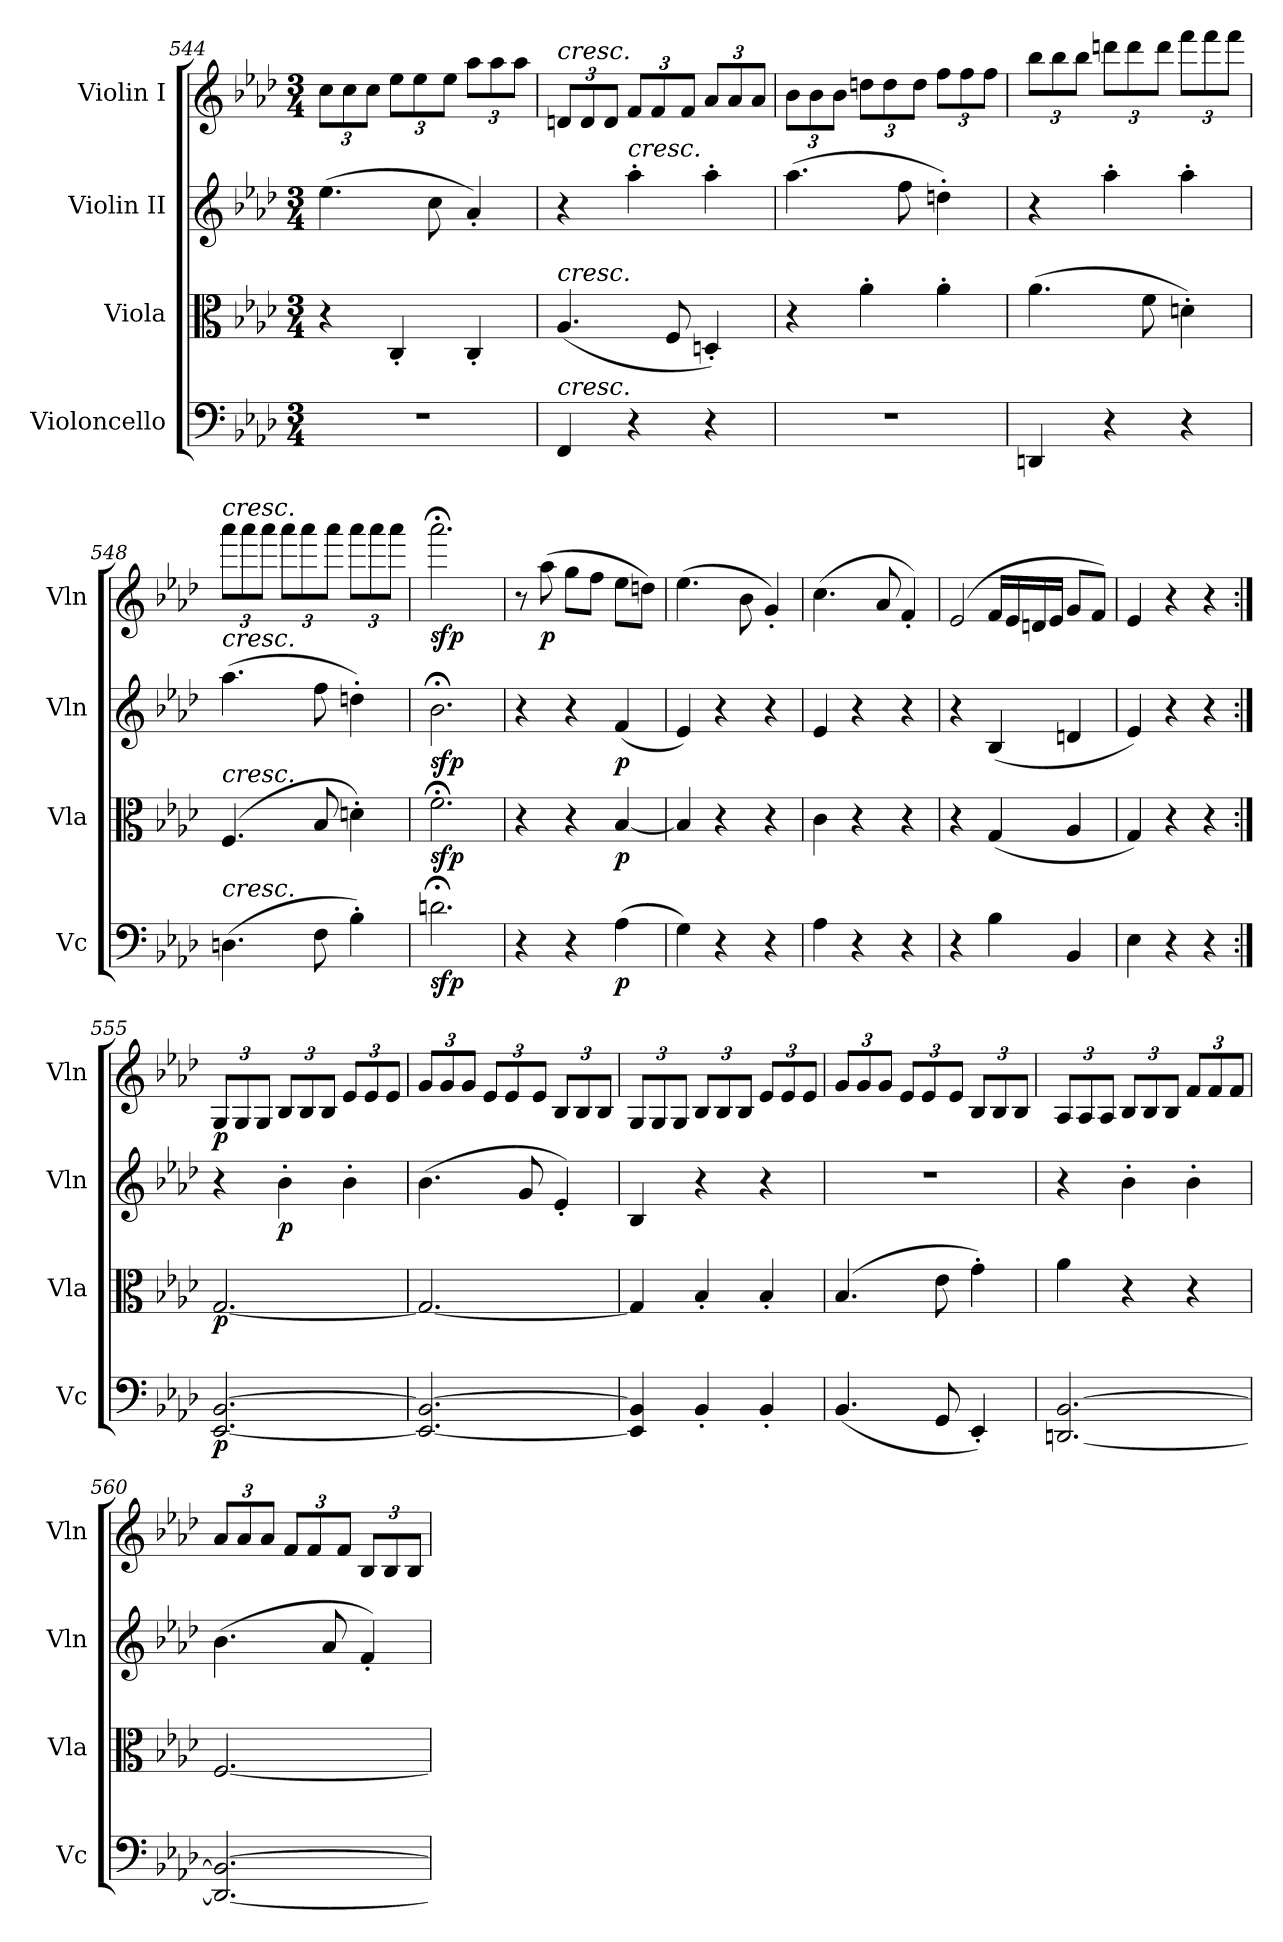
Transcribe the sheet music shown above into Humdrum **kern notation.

**kern	**dynam	**kern	**dynam	**kern	**dynam	**kern	**dynam
*part4	*part4	*part3	*part3	*part2	*part2	*part1	*part1
*staff4	*staff4	*staff3	*staff3	*staff2	*staff2	*staff1	*staff1
*I"Violoncello	*	*I"Viola	*	*I"Violin II	*	*I"Violin I	*
*I'Vc	*	*I'Vla	*	*I'Vln	*	*I'Vln	*
*clefF4	*	*clefC3	*	*clefG2	*	*clefG2	*
*k[b-e-a-d-]	*	*k[b-e-a-d-]	*	*k[b-e-a-d-]	*	*k[b-e-a-d-]	*
*M3/4	*	*M3/4	*	*M3/4	*	*M3/4	*
*	*	*	*	*	*	*Xbrackettup	*
=544	=544	=544	=544	=544	=544	=544	=544
2.r	.	4r	.	(4.ee-\	.	12cc\L	.
.	.	.	.	.	.	12cc\	.
.	.	.	.	.	.	12cc\J	.
.	.	4C'/	.	.	.	12ee-\L	.
.	.	.	.	.	.	12ee-\	.
.	.	.	.	8cc\	.	.	.
.	.	.	.	.	.	12ee-\J	.
.	.	4C'/	.	4a-'/)	.	12aa-\L	.
.	.	.	.	.	.	12aa-\	.
.	.	.	.	.	.	12aa-\J	.
!!LO:LB:g=z
=545	=545	=545	=545	=545	=545	=545	=545
!	!	!	!	!	!	!LO:TX:a:i:t=cresc.	!
!	!	!LO:TX:a:i:t=cresc.	!	!	!	!	!
!LO:TX:a:i:t=cresc.	!	!	!	!	!	!	!
4FF/	.	(4.A-/	.	4r	.	12dn/L	.
.	.	.	.	.	.	12d/	.
.	.	.	.	.	.	12d/J	.
!	!	!	!	!LO:TX:a:i:t=cresc.	!	!	!
4r	.	.	.	4aa-'\	.	12f/L	.
.	.	.	.	.	.	12f/	.
.	.	8F/	.	.	.	.	.
.	.	.	.	.	.	12f/J	.
4r	.	4Dn'/)	.	4aa-'\	.	12a-/L	.
.	.	.	.	.	.	12a-/	.
.	.	.	.	.	.	12a-/J	.
=546	=546	=546	=546	=546	=546	=546	=546
2.r	.	4r	.	(4.aa-\	.	12b-\L	.
.	.	.	.	.	.	12b-\	.
.	.	.	.	.	.	12b-\J	.
.	.	4a-'\	.	.	.	12ddn\L	.
.	.	.	.	.	.	12dd\	.
.	.	.	.	8ff\	.	.	.
.	.	.	.	.	.	12dd\J	.
.	.	4a-'\	.	4ddn'\)	.	12ff\L	.
.	.	.	.	.	.	12ff\	.
.	.	.	.	.	.	12ff\J	.
=547	=547	=547	=547	=547	=547	=547	=547
4DDn/	.	(4.a-\	.	4r	.	12bb-\L	.
.	.	.	.	.	.	12bb-\	.
.	.	.	.	.	.	12bb-\J	.
4r	.	.	.	4aa-'\	.	12dddn\L	.
.	.	.	.	.	.	12ddd\	.
.	.	8f\	.	.	.	.	.
.	.	.	.	.	.	12ddd\J	.
4r	.	4dn'\)	.	4aa-'\	.	12fff\L	.
.	.	.	.	.	.	12fff\	.
.	.	.	.	.	.	12fff\J	.
!!LO:LB:g=z
=548	=548	=548	=548	=548	=548	=548	=548
!	!	!	!	!	!	!LO:TX:a:i:t=cresc.	!
!	!	!	!	!LO:TX:a:i:t=cresc.	!	!	!
!	!	!LO:TX:a:i:t=cresc.	!	!	!	!	!
!LO:TX:a:i:t=cresc.	!	!	!	!	!	!	!
(4.Dn\	.	(4.F/	.	(4.aa-\	.	12aaa-\L	.
.	.	.	.	.	.	12aaa-\	.
.	.	.	.	.	.	12aaa-\J	.
.	.	.	.	.	.	12aaa-\L	.
.	.	.	.	.	.	12aaa-\	.
8F\	.	8B-/	.	8ff\	.	.	.
.	.	.	.	.	.	12aaa-\J	.
4B-'\)	.	4dn'\)	.	4ddn'\)	.	12aaa-\L	.
.	.	.	.	.	.	12aaa-\	.
.	.	.	.	.	.	12aaa-\J	.
=549	=549	=549	=549	=549	=549	=549	=549
!	!LO:DY:b	!	!LO:DY:b	!	!LO:DY:b	!	!LO:DY:b
2.dn;<\	sfp	2.f;<\	sfp	2.b-;<\	sfp	2.aaa-;<\	sfp
=550	=550	=550	=550	=550	=550	=550	=550
4r	.	4r	.	4r	.	8r	.
!	!	!	!	!	!	!	!LO:DY:b
.	.	.	.	.	.	(8aa-\	p
4r	.	4r	.	4r	.	8gg\L	.
.	.	.	.	.	.	8ff\J	.
!	!LO:DY:b	!	!LO:DY:b	!	!LO:DY:b	!	!
(4A-\	p	[4B-/	p	(4f/	p	8ee-\L	.
.	.	.	.	.	.	8ddn\J)	.
=551	=551	=551	=551	=551	=551	=551	=551
4G\)	.	4B-/]	.	4e-/)	.	(4.ee-\	.
4r	.	4r	.	4r	.	.	.
.	.	.	.	.	.	8b-\	.
4r	.	4r	.	4r	.	4g'/)	.
=552	=552	=552	=552	=552	=552	=552	=552
4A-\	.	4c\	.	4e-/	.	(4.cc\	.
4r	.	4r	.	4r	.	.	.
.	.	.	.	.	.	8a-/	.
4r	.	4r	.	4r	.	4f'/)	.
=553	=553	=553	=553	=553	=553	=553	=553
*	*	*	*	*	*	*^	*
4r	.	4r	.	4r	.	(2e-/	4e-yy	.
4B-\	.	(4G/	.	(4B-/	.	.	16f/LL	.
.	.	.	.	.	.	.	16e-/	.
.	.	.	.	.	.	.	16dn/	.
.	.	.	.	.	.	.	16e-/JJ	.
4BB-/	.	4A-/	.	4dn/	.	8g/L	4ryy	.
.	.	.	.	.	.	8f/J)	.	.
*	*	*	*	*	*	*v	*v	*
!!LO:PB:g=z
=554	=554	=554	=554	=554	=554	=554	=554
4E-\	.	4G/)	.	4e-/)	.	4e-/	.
4r	.	4r	.	4r	.	4r	.
4r	.	4r	.	4r	.	4r	.
=555:|!	=555:|!	=555:|!	=555:|!	=555:|!	=555:|!	=555:|!	=555:|!
!	!LO:DY:b	!	!LO:DY:b	!	!	!	!LO:DY:b
[2.EE-/ [2.BB-/	p	[2.G/	p	4r	.	12G/L	p
.	.	.	.	.	.	12G/	.
.	.	.	.	.	.	12G/J	.
!	!	!	!	!	!LO:DY:b	!	!
.	.	.	.	4b-'\	p	12B-/L	.
.	.	.	.	.	.	12B-/	.
.	.	.	.	.	.	12B-/J	.
.	.	.	.	4b-'\	.	12e-/L	.
.	.	.	.	.	.	12e-/	.
.	.	.	.	.	.	12e-/J	.
=556	=556	=556	=556	=556	=556	=556	=556
2.EE-/_ 2.BB-/_	.	2.G/_	.	(4.b-\	.	12g/L	.
.	.	.	.	.	.	12g/	.
.	.	.	.	.	.	12g/J	.
.	.	.	.	.	.	12e-/L	.
.	.	.	.	.	.	12e-/	.
.	.	.	.	8g/	.	.	.
.	.	.	.	.	.	12e-/J	.
.	.	.	.	4e-'/)	.	12B-/L	.
.	.	.	.	.	.	12B-/	.
.	.	.	.	.	.	12B-/J	.
=557	=557	=557	=557	=557	=557	=557	=557
4EE-/] 4BB-/]	.	4G/]	.	4B-/	.	12G/L	.
.	.	.	.	.	.	12G/	.
.	.	.	.	.	.	12G/J	.
4BB-'/	.	4B-'/	.	4r	.	12B-/L	.
.	.	.	.	.	.	12B-/	.
.	.	.	.	.	.	12B-/J	.
4BB-'/	.	4B-'/	.	4r	.	12e-/L	.
.	.	.	.	.	.	12e-/	.
.	.	.	.	.	.	12e-/J	.
!!LO:LB:g=z
=558	=558	=558	=558	=558	=558	=558	=558
(4.BB-/	.	(4.B-/	.	2.r	.	12g/L	.
.	.	.	.	.	.	12g/	.
.	.	.	.	.	.	12g/J	.
.	.	.	.	.	.	12e-/L	.
.	.	.	.	.	.	12e-/	.
8GG/	.	8e-\	.	.	.	.	.
.	.	.	.	.	.	12e-/J	.
4EE-'/)	.	4g'\)	.	.	.	12B-/L	.
.	.	.	.	.	.	12B-/	.
.	.	.	.	.	.	12B-/J	.
=559	=559	=559	=559	=559	=559	=559	=559
[2.DDn/ [2.BB-/	.	4a-\	.	4r	.	12A-/L	.
.	.	.	.	.	.	12A-/	.
.	.	.	.	.	.	12A-/J	.
.	.	4r	.	4b-'\	.	12B-/L	.
.	.	.	.	.	.	12B-/	.
.	.	.	.	.	.	12B-/J	.
.	.	4r	.	4b-'\	.	12f/L	.
.	.	.	.	.	.	12f/	.
.	.	.	.	.	.	12f/J	.
=560	=560	=560	=560	=560	=560	=560	=560
2.DD/_ 2.BB-/_	.	[2.F/	.	(4.b-\	.	12a-/L	.
.	.	.	.	.	.	12a-/	.
.	.	.	.	.	.	12a-/J	.
.	.	.	.	.	.	12f/L	.
.	.	.	.	.	.	12f/	.
.	.	.	.	8a-/	.	.	.
.	.	.	.	.	.	12f/J	.
.	.	.	.	4f'/)	.	12B-/L	.
.	.	.	.	.	.	12B-/	.
.	.	.	.	.	.	12B-/J	.
=	=	=	=	=	=	=	=
*-	*-	*-	*-	*-	*-	*-	*-
